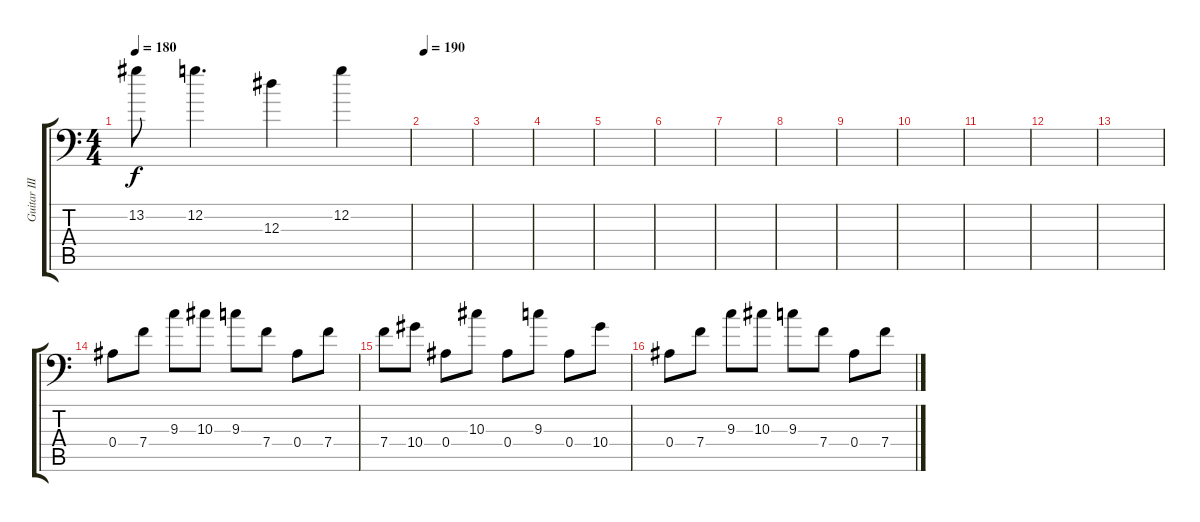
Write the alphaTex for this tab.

\track ("Guitar III" "Guitar III") {instrument distortionguitar}
\staff {score tabs}
\tuning (C4 G3 Eb3 Bb2 F2 Bb1) {hide}
\ts (4 4)
\tempo 180
\clef f4
\ks c
13.2{t}.8{dy f} 12.2.4{d} 12.3.4 12.2.4 |
\tempo 190
|
|
|
|
|
|
|
|
|
|
|
|
0.4.8 7.4.8 9.3.8 10.3.8 9.3.8 7.4.8 0.4.8 7.4.8 |
7.4.8 10.4.8 0.4.8 10.3.8 0.4.8 9.3.8 0.4.8 10.4.8 |
0.4.8 7.4.8 9.3.8 10.3.8 9.3.8 7.4.8 0.4.8 7.4.8
